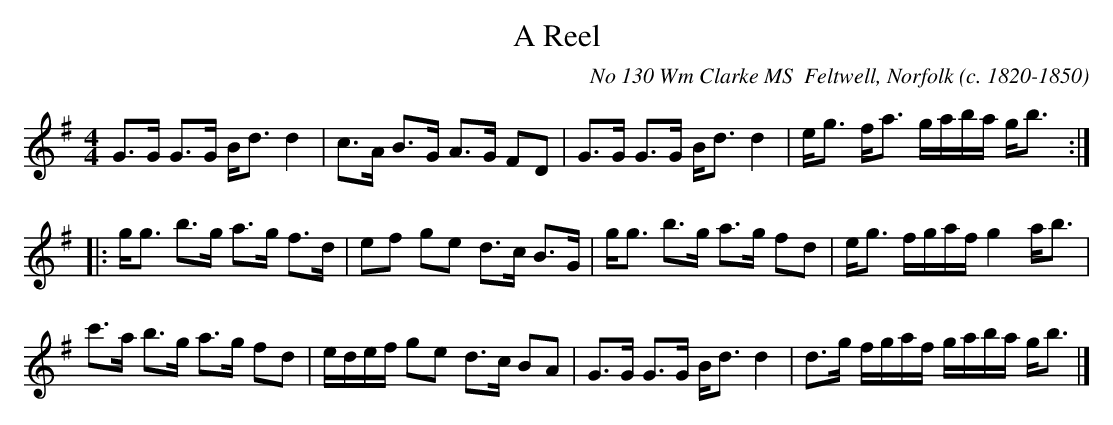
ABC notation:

X:1
T:A Reel
O:No 130 Wm Clarke MS  Feltwell, Norfolk (c. 1820-1850)
M:4/4
L:1/8
K:G
G3/2G/2 G3/2G/2 B/2d3/2 d2|c3/2A/2 B3/2G/2 A3/2G/2 FD|\
G3/2G/2 G3/2G/2 B/2d3/2 d2|e/2g3/2 f/2a3/2 g/2a/2b/2a/2 g/2b3/2:|
|:g/2g3/2 b3/2g/2 a3/2g/2 f3/2d/2|ef ge d3/2c/2 B3/2G/2|\
g/2g3/2 b3/2g/2 a3/2g/2 fd|e/2g3/2 f/2g/2a/2f/2 g2a/2b3/2|
c'3/2a/2 b3/2g/2 a3/2g/2 fd|e/2d/2e/2f/2 ge d3/2c/2 BA|\
G3/2G/2 G3/2G/2 B/2d3/2 d2|d3/2g/2 f/2g/2a/2f/2 g/2a/2b/2a/2 g/2b3/2|]
